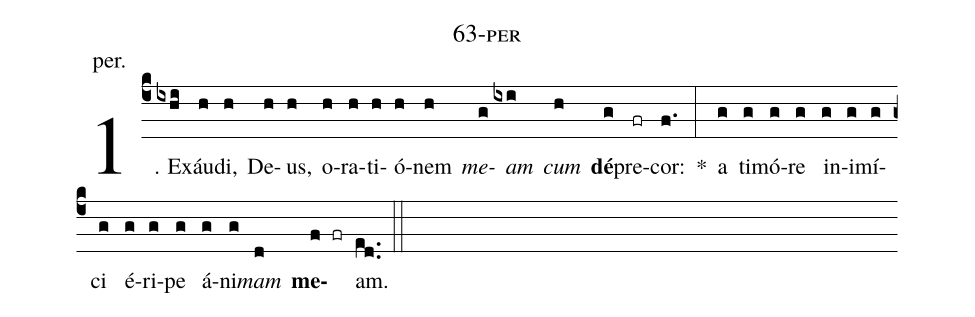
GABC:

name: 63-per;
annotation: per.;
%%
(c4)1. Ex(ixhi)áu(h)di,(h) De(h)us,(h) o(h)ra(h)ti(h)ó(h)nem(h) <i>me</i>(g)<i>am</i>(ixi) <i>cum</i>(h) <b>dé</b>(g)pre(fr)cor:(f.) *(:) a(g) ti(g)mó(g)re(g) in(g)i(g)mí(g)ci(g) é(g)ri(g)pe(g) á(g)ni(g)<i>mam</i>(d) <b>me</b>(f fr)am.(ed..) (::)
